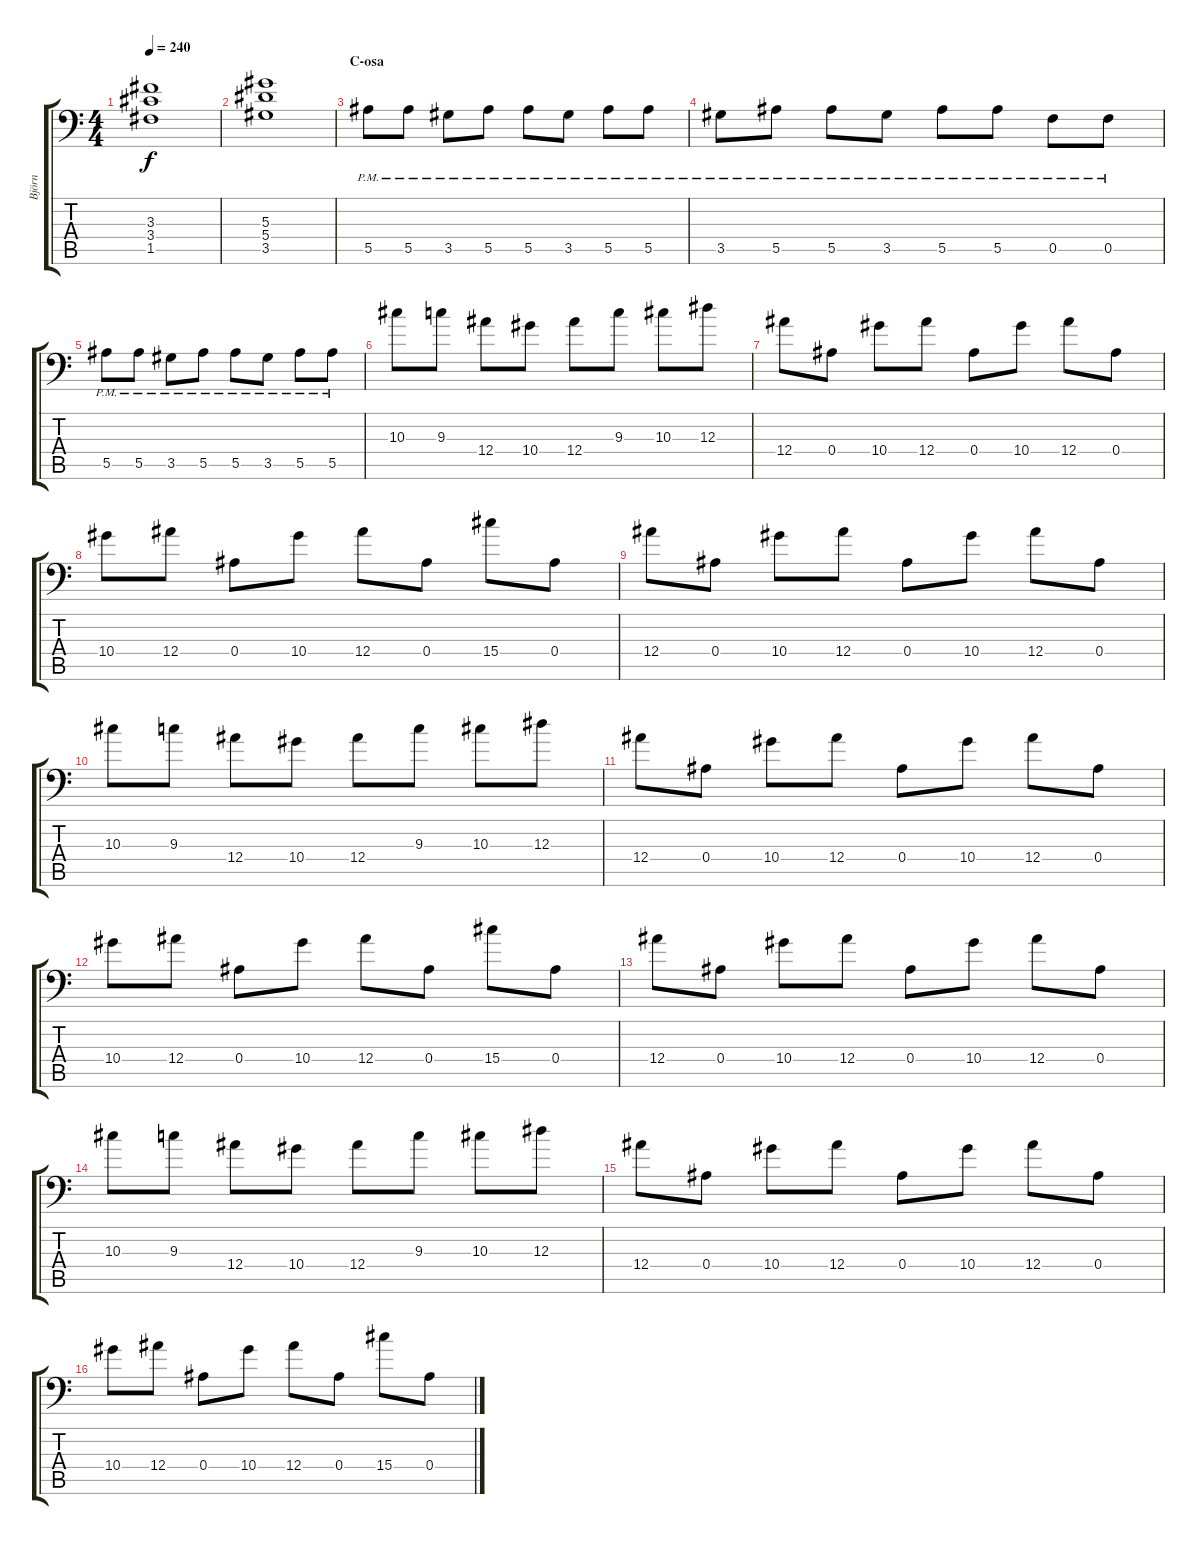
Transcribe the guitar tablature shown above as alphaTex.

\track ("Björn" "Björn") {instrument distortionguitar}
\staff {score tabs}
\tuning (C4 G3 Eb3 Bb2 F2 Bb1) {hide}
\ts (4 4)
\tempo 240
\clef f4
\ks c
(3.3 3.4 1.5).1{dy f} |
(5.3 5.4 3.5).1 |
\section ("" "C-osa")
5.5{pm}.8 5.5{pm}.8 3.5{pm}.8 5.5{pm}.8 5.5{pm}.8 3.5{pm}.8 5.5{pm}.8 5.5{pm}.8 |
3.5{pm}.8 5.5{pm}.8 5.5{pm}.8 3.5{pm}.8 5.5{pm}.8 5.5{pm}.8 0.5{pm}.8 0.5{pm}.8 |
5.5{pm}.8 5.5{pm}.8 3.5{pm}.8 5.5{pm}.8 5.5{pm}.8 3.5{pm}.8 5.5{pm}.8 5.5{pm}.8 |
10.3.8 9.3.8 12.4.8 10.4.8 12.4.8 9.3.8 10.3.8 12.3.8 |
12.4.8 0.4.8 10.4.8 12.4.8 0.4.8 10.4.8 12.4.8 0.4.8 |
10.4.8 12.4.8 0.4.8 10.4.8 12.4.8 0.4.8 15.4.8 0.4.8 |
12.4.8 0.4.8 10.4.8 12.4.8 0.4.8 10.4.8 12.4.8 0.4.8 |
10.3.8 9.3.8 12.4.8 10.4.8 12.4.8 9.3.8 10.3.8 12.3.8 |
12.4.8 0.4.8 10.4.8 12.4.8 0.4.8 10.4.8 12.4.8 0.4.8 |
10.4.8 12.4.8 0.4.8 10.4.8 12.4.8 0.4.8 15.4.8 0.4.8 |
12.4.8 0.4.8 10.4.8 12.4.8 0.4.8 10.4.8 12.4.8 0.4.8 |
10.3.8 9.3.8 12.4.8 10.4.8 12.4.8 9.3.8 10.3.8 12.3.8 |
12.4.8 0.4.8 10.4.8 12.4.8 0.4.8 10.4.8 12.4.8 0.4.8 |
10.4.8 12.4.8 0.4.8 10.4.8 12.4.8 0.4.8 15.4.8 0.4.8
